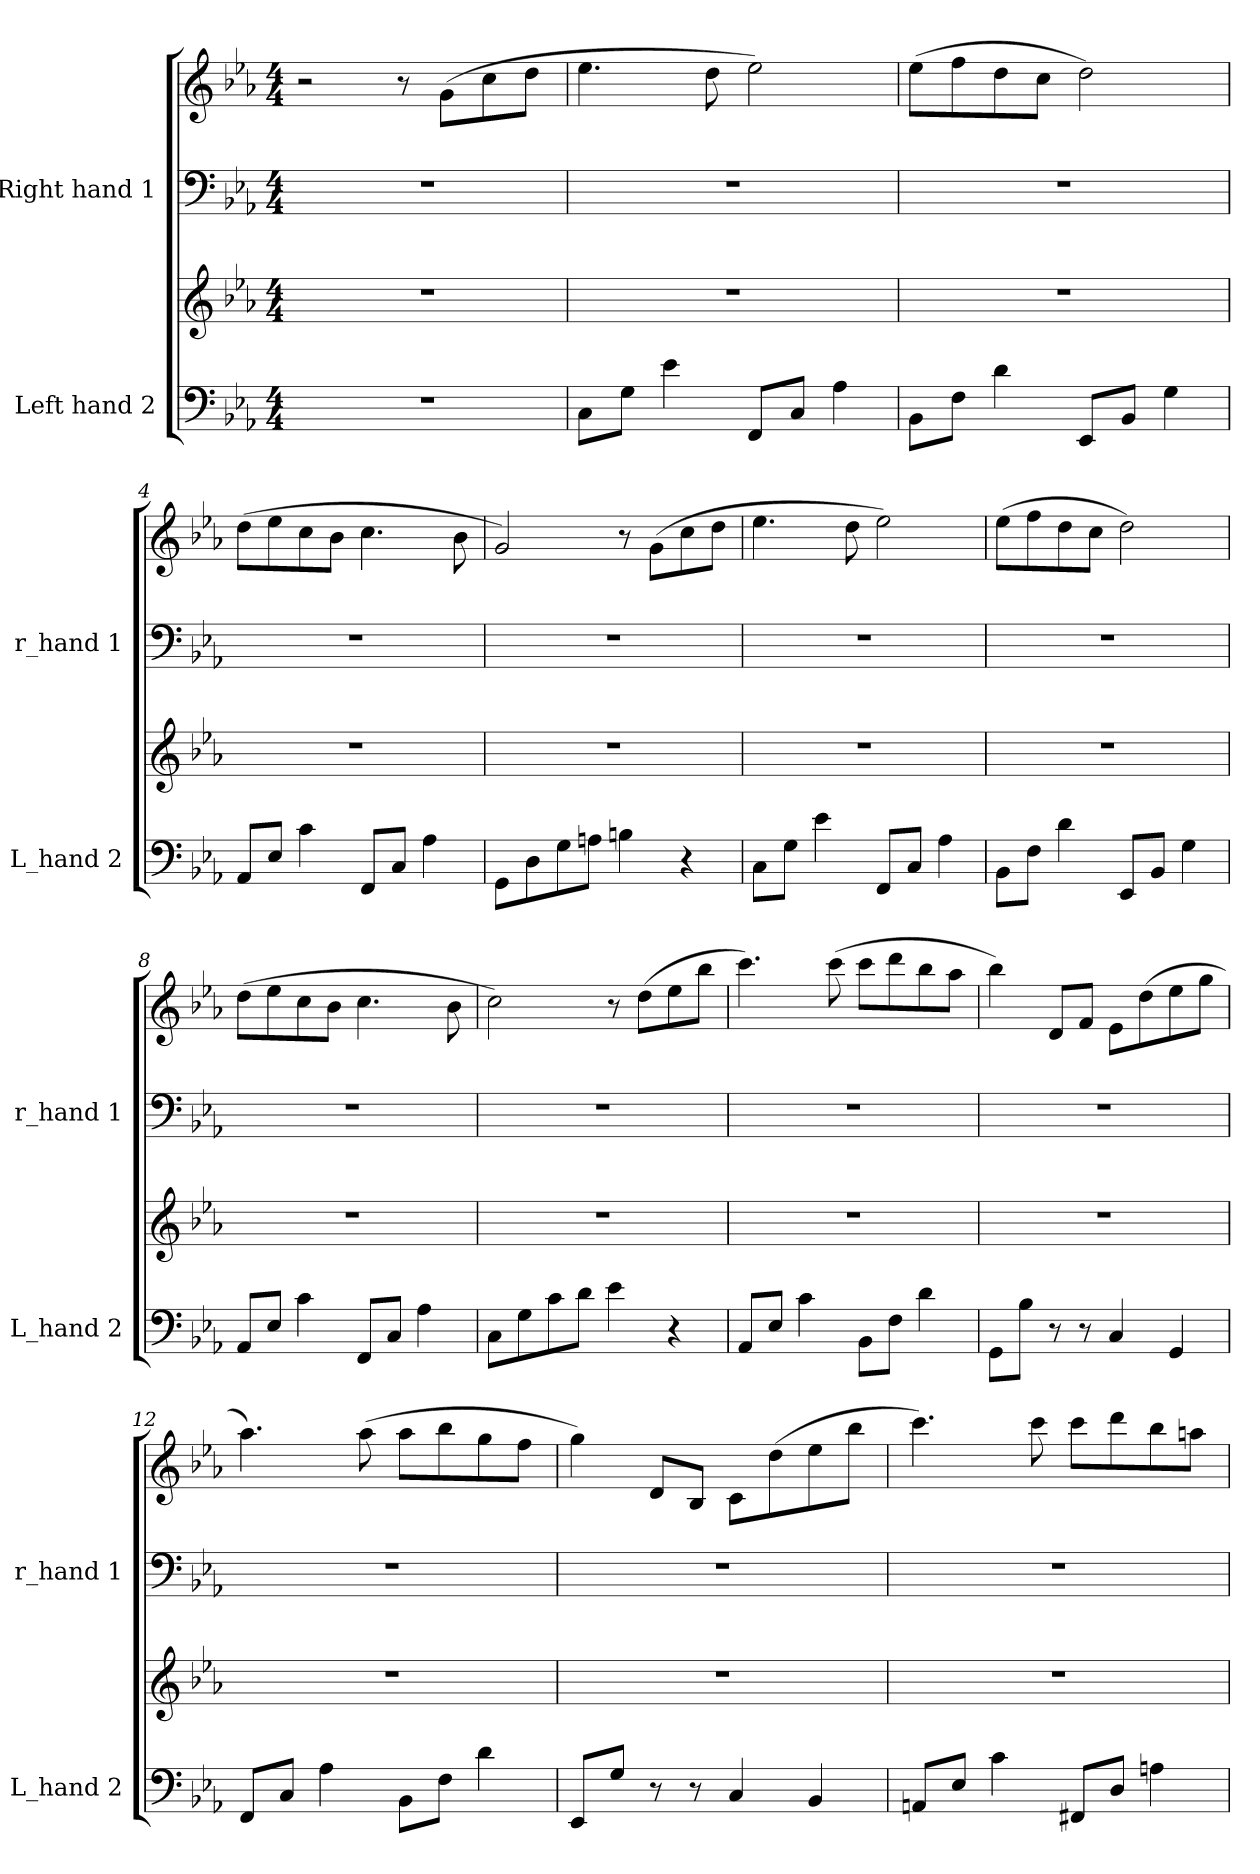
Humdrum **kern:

**kern	**kern	**kern	**kern
*part2	*part2	*part1	*part1
*staff4	*staff3	*staff2	*staff1
*I"Left hand 2	*	*I"Right hand 1	*
*I'L_hand 2	*	*I'r_hand 1	*
*clefF4	*clefG2	*clefF4	*clefG2
*k[b-e-a-]	*k[b-e-a-]	*k[b-e-a-]	*k[b-e-a-]
*E-:	*E-:	*E-:	*E-:
*M4/4	*M4/4	*M4/4	*M4/4
=1	=1	=1	=1
1r	1r	1r	2r
.	.	.	8r
.	.	.	(>8g\L
.	.	.	8cc\
.	.	.	8dd\J
=2	=2	=2	=2
8C\L	1r	1r	4.ee-\
8G\J	.	.	.
4e-\	.	.	.
.	.	.	8dd\
8FF/L	.	.	2ee-\)
8C/J	.	.	.
4A-\	.	.	.
=3	=3	=3	=3
8BB-\L	1r	1r	(>8ee-\L
8F\J	.	.	8ff\
4d\	.	.	8dd\
.	.	.	8cc\J
8EE-/L	.	.	2dd\)
8BB-/J	.	.	.
4G\	.	.	.
=4	=4	=4	=4
8AA-/L	1r	1r	(>8dd\L
8E-/J	.	.	8ee-\
4c\	.	.	8cc\
.	.	.	8b-\J
8FF/L	.	.	4.cc\
8C/J	.	.	.
4A-\	.	.	.
.	.	.	8b-\
=5	=5	=5	=5
8GG\L	1r	1r	2g/)
8D\	.	.	.
8G\	.	.	.
8An\J	.	.	.
4Bn\	.	.	8r
.	.	.	(>8g\L
4r	.	.	8cc\
.	.	.	8dd\J
=6	=6	=6	=6
8C\L	1r	1r	4.ee-\
8G\J	.	.	.
4e-\	.	.	.
.	.	.	8dd\
8FF/L	.	.	2ee-\)
8C/J	.	.	.
4A-\	.	.	.
!!LO:LB:g=z
=7	=7	=7	=7
8BB-\L	1r	1r	(>8ee-\L
8F\J	.	.	8ff\
4d\	.	.	8dd\
.	.	.	8cc\J
8EE-/L	.	.	2dd\)
8BB-/J	.	.	.
4G\	.	.	.
=8	=8	=8	=8
8AA-/L	1r	1r	(>8dd\L
8E-/J	.	.	8ee-\
4c\	.	.	8cc\
.	.	.	8b-\J
8FF/L	.	.	4.cc\
8C/J	.	.	.
4A-\	.	.	.
.	.	.	8b-\
=9	=9	=9	=9
8C\L	1r	1r	2cc\)
8G\	.	.	.
8c\	.	.	.
8d\J	.	.	.
4e-\	.	.	8r
.	.	.	(>8dd\L
4r	.	.	8ee-\
.	.	.	8bb-\J
=10	=10	=10	=10
8AA-/L	1r	1r	4.ccc\)
8E-/J	.	.	.
4c\	.	.	.
.	.	.	(>8ccc\
8BB-\L	.	.	8ccc\L
8F\J	.	.	8ddd\
4d\	.	.	8bb-\
.	.	.	8aa-\J
!!LO:PB:g=z
=11	=11	=11	=11
8GG\L	1r	1r	4bb-\)
8B-\J	.	.	.
8r	.	.	8d/L
8r	.	.	8f/J
4C/	.	.	8e-\L
.	.	.	(>8dd\
4GG/	.	.	8ee-\
.	.	.	8gg\J
=12	=12	=12	=12
8FF/L	1r	1r	4.aa-\)
8C/J	.	.	.
4A-\	.	.	.
.	.	.	(>8aa-\
8BB-\L	.	.	8aa-\L
8F\J	.	.	8bb-\
4d\	.	.	8gg\
.	.	.	8ff\J
=13	=13	=13	=13
8EE-/L	1r	1r	4gg\)
8G/J	.	.	.
8r	.	.	8d/L
8r	.	.	8B-/J
4C/	.	.	8c\L
.	.	.	(>8dd\
4BB-/	.	.	8ee-\
.	.	.	8bb-\J
=14	=14	=14	=14
8AAn/L	1r	1r	4.ccc\)
8E-/J	.	.	.
4c\	.	.	.
.	.	.	8ccc\
8FF#X/L	.	.	8ccc\L
8D/J	.	.	8ddd\
4An\	.	.	8bb-\
.	.	.	8aan\J
=	=	=	=
*-	*-	*-	*-
